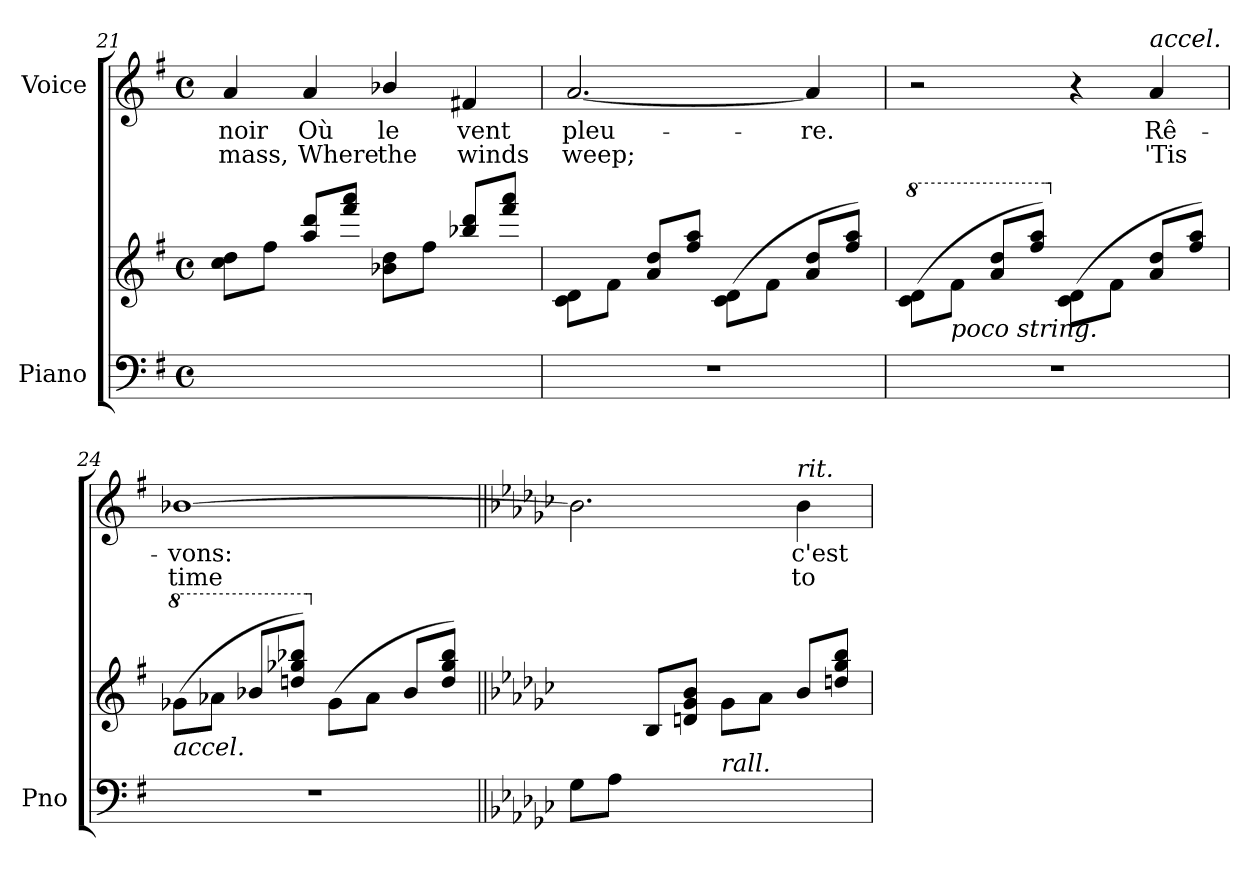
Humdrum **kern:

**kern	**kern	**kern	**text	**text
*part2	*part2	*part1	*part1	*part1
*staff3	*staff2	*staff1	*staff1	*staff1
*I"Piano	*	*I"Voice	*	*
*I'Pno	*	*	*	*
*clefF4	*clefG2	*clefG2	*	*
*k[f#]	*k[f#]	*k[f#]	*	*
*M4/4	*M4/4	*M4/4	*	*
*met(c)	*met(c)	*met(c)	*	*
=21	=21	=21	=21	=21
*	*^	*	*	*
!	!	!	!	!LO:LY:b	!LO:LY:b
1ryy	1ryy	8cc\ 8dd\L	4a/	noir	mass,
.	.	8ff#\J	.	.	.
!	!	!	!	!LO:LY:b	!LO:LY:b
.	.	8aa/ 8ddd/L	4a/	Où	Where
.	.	8fff#/ 8aaa/J	.	.	.
!	!	!	!	!LO:LY:b	!LO:LY:b
.	.	8b-X\ 8dd\L	4b-X/	le	the
.	.	8ff#\J	.	.	.
!	!	!	!	!LO:LY:b	!LO:LY:b
.	.	8bb-X/ 8ddd/L	4f#X/	vent	winds
.	.	8fff#/ 8aaa/J	.	.	.
!!LO:PB:g=z
=22	=22	=22	=22	=22	=22
!	!	!	!	!LO:LY:b	!LO:LY:b
*	*v	*v	*	*	*
1r	8c\ 8d\L	[2.a/	pleu-	weep;
.	8f#\J	.	.	.
.	8a/ 8dd/L	.	.	.
.	8ff#/ 8aa/J	.	.	.
.	(>8c\ 8d\L	.	.	.
.	8f#\J	.	.	.
!	!	!	!LO:LY:b	!
.	8a/ 8dd/L	4a/]	-re.	.
.	8ff#/ 8aa/J)	.	.	.
=23	=23	=23	=23	=23
*	*8va	*	*	*
1r	(>8cc\ 8dd\L	2r	.	.
!	!LO:TX:b:i:t=poco string.	!	!	!
.	8ff#\J	.	.	.
.	8aa/ 8ddd/L	.	.	.
.	8fff#/ 8aaa/J)	.	.	.
*	*X8va	*	*	*
.	(>8c\ 8d\L	4r	.	.
.	8f#\J	.	.	.
!	!	!LO:TX:a:i:t=accel.	!	!
!	!	!	!LO:LY:b	!LO:LY:b
.	8a/ 8dd/L	4a/	Rê-	'Tis
.	8ff#/ 8aa/J)	.	.	.
=24	=24	=24	=24	=24
*	*8va	*	*	*
!	!LO:TX:b:i:t=accel.	!	!	!
!	!	!	!LO:LY:b	!LO:LY:b
1r	(>8gg-X\L	[1b-X	-vons:	time
.	8aa-X\J	.	.	.
.	8bb-X/L	.	.	.
.	8dddn/ 8ggg-X/ 8bbb-X/J)	.	.	.
*	*X8va	*	*	*
.	(>8g-i\L	.	.	.
.	8a-i\J	.	.	.
.	8b-i/L	.	.	.
.	8dd/ 8gg-/ 8bb-/J)	.	.	.
!!LO:LB:g=z
=25||	=25||	=25||	=25||	=25||
*k[b-e-a-d-g-c-]	*k[b-e-a-d-g-c-]	*k[b-e-a-d-g-c-]	*	*
*	*^	*^	*	*
(>8G-\L	1ryy	4ryy	2.b-\]	2ryy	.	.
8A-\J	.	.	.	.	.	.
4ryy	.	8B-/L	.	.	.	.
.	.	8dn/ 8g-/ 8b-/J)	.	.	.	.
*	*	*	*MM88	*	*	*
!LO:TX:a:i:t=rall.	!	!	!	!	!	!
2ryy	.	8g-\L	.	2ryy	.	.
.	.	8a-\J	.	.	.	.
!	!	!	!LO:TX:a:i:t=rit.	!	!	!
!	!	!	!	!	!LO:LY:b	!LO:LY:b
.	.	8b-/L	4b-\	.	c'est	to
.	.	8ddn/ 8gg-/ 8bb-/J	.	.	.	.
*	*v	*v	*	*	*	*
*	*	*v	*v	*	*
=	=	=	=	=
*-	*-	*-	*-	*-
